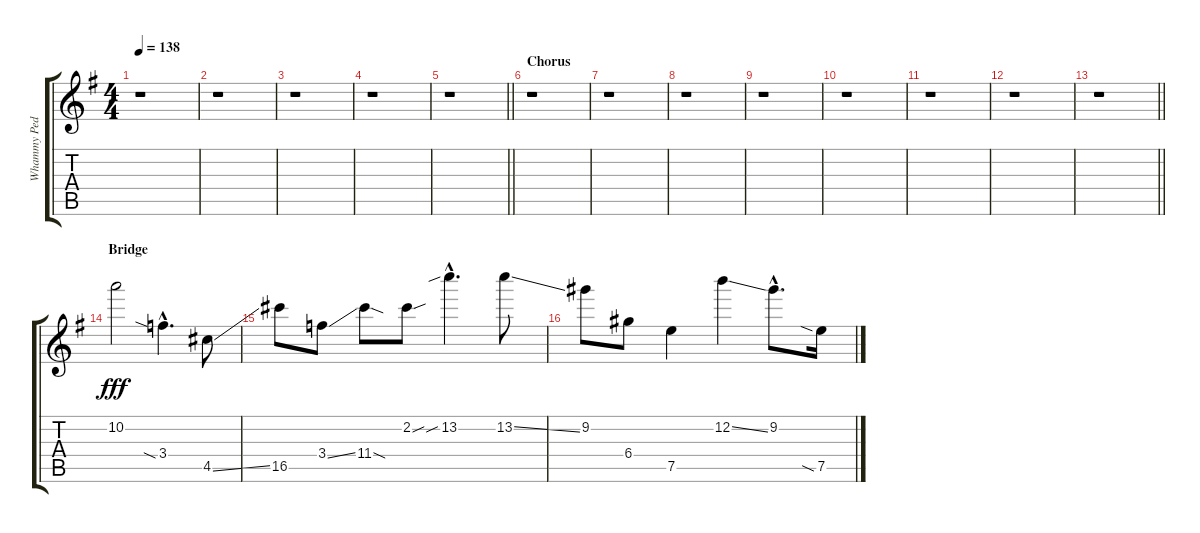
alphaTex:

\track ("Whammy Pedal 2" "Whammy Ped") {instrument distortionguitar}
\staff {score tabs}
\tuning (E5 B4 G4 D4 A3 E3) {hide}
\ts (4 4)
\tempo 138
\clef g2
\ks g
r.1{dy fff} |
r.1 |
r.1 |
r.1 |
\barLineRight lightlight
r.1 |
\section ("" "Chorus")
r.1 |
r.1 |
r.1 |
r.1 |
r.1 |
r.1 |
r.1 |
\barLineRight lightlight
r.1 |
\section ("" "Bridge")
10.2.2 3.4{sia hac}.4{d} 4.5{ss}.8 |
16.5.8 3.4{ss}.8 11.4{sod}.8 2.2{sou}.8 13.2{sib hac}.4{d} 13.2{ss}.8 |
9.2.8 6.4.8 7.5.4 12.2{ss}.4 9.2{hac}.8{d} 7.5{sia}.16
